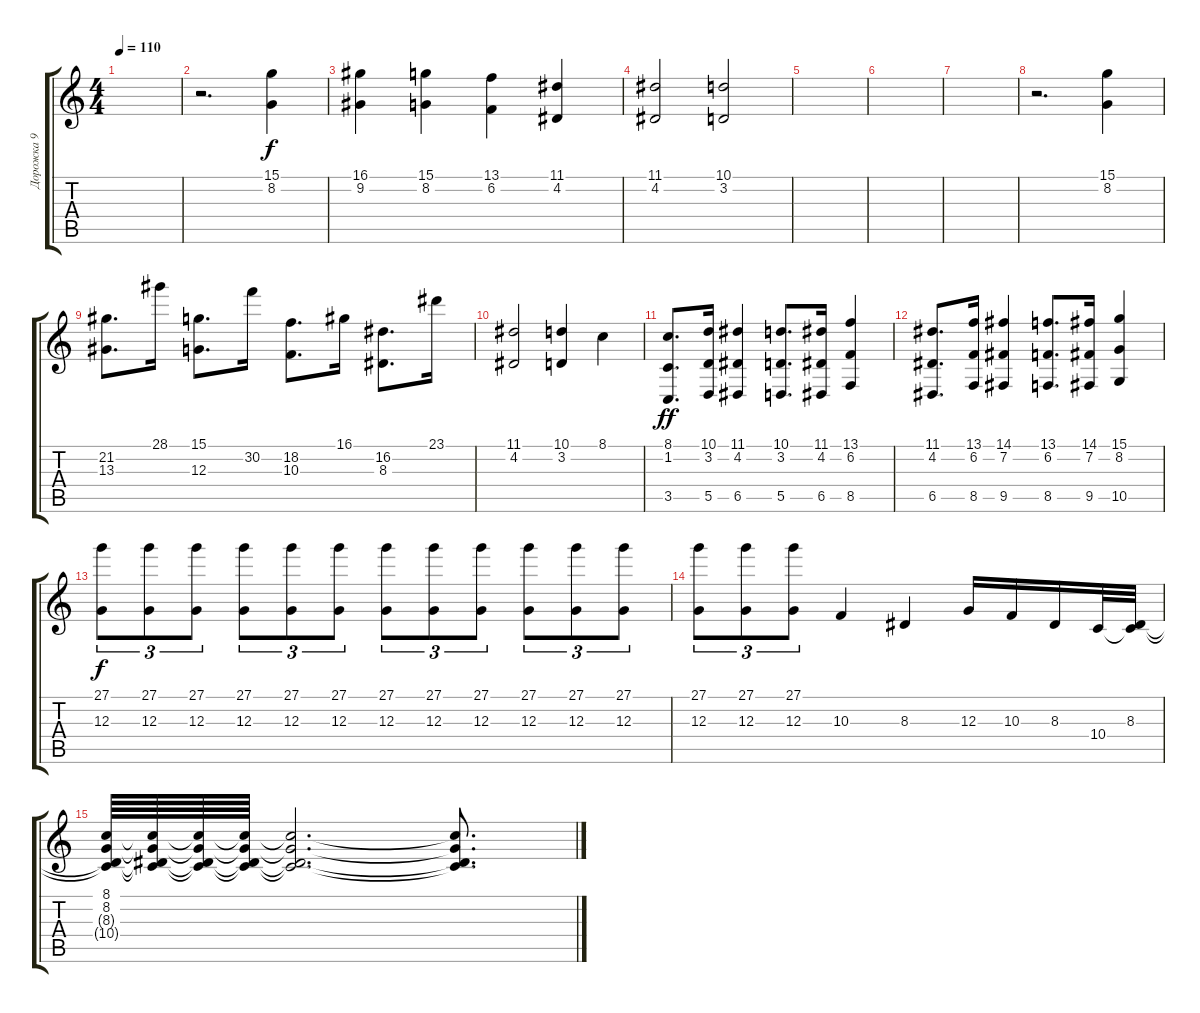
\track ("Дорожка 9" "Дорожка 9") {instrument electricgrandpiano}
\staff {score tabs}
\tuning (E4 B3 G3 D3 A2 E2) {hide}
\ts (4 4)
\tempo 110
\clef g2
\ks c
|
r.2{d} (15.1 8.2).4{dy f} |
(16.1 9.2).4 (15.1 8.2).4 (13.1 6.2).4 (11.1 4.2).4 |
(11.1 4.2).2 (10.1 3.2).2 |
|
|
|
r.2{d} (15.1 8.2).4 |
(21.2 13.3).8{d} 28.1.16 (15.1 12.3).8{d} 30.2.16 (18.2 10.3).8{d} 16.1.16 (16.2 8.3).8{d} 23.1.16 |
(11.1 4.2).2 (10.1 3.2).4 8.1.4 |
(8.1 1.2 3.5).8{d dy ff} (10.1 3.2 5.5).16 (11.1 4.2 6.5).4 (10.1 3.2 5.5).8{d} (11.1 4.2 6.5).16 (13.1 6.2 8.5).4 |
(11.1 4.2 6.5).8{d} (13.1 6.2 8.5).16 (14.1 7.2 9.5).4 (13.1 6.2 8.5).8{d} (14.1 7.2 9.5).16 (15.1 8.2 10.5).4 |
(27.1 12.3).8{tu (3 2) dy f} (27.1 12.3).8{tu (3 2)} (27.1 12.3).8{tu (3 2)} (27.1 12.3).8{tu (3 2)} (27.1 12.3).8{tu (3 2)} (27.1 12.3).8{tu (3 2)} (27.1 12.3).8{tu (3 2)} (27.1 12.3).8{tu (3 2)} (27.1 12.3).8{tu (3 2)} (27.1 12.3).8{tu (3 2)} (27.1 12.3).8{tu (3 2)} (27.1 12.3).8{tu (3 2)} |
(27.1 12.3).8{tu (3 2)} (27.1 12.3).8{tu (3 2)} (27.1 12.3).8{tu (3 2)} 10.3.4 8.3.4 12.3.16 10.3.16 8.3.16 10.4.32 (8.3 10.4{t}).32 |
(8.1 8.2 8.3{t} 10.4{t}).64 (8.1{t} 8.2{t} 8.3{t} 10.4{t}).64 (8.1{t} 8.2{t} 8.3{t} 10.4{t}).64 (8.1{t} 8.2{t} 8.3{t} 10.4{t}).64 (8.1{t} 8.2{t} 8.3{t} 10.4{t}).2{d} (8.1{t} 8.2{t} 8.3{t} 10.4{t}).8{d}
